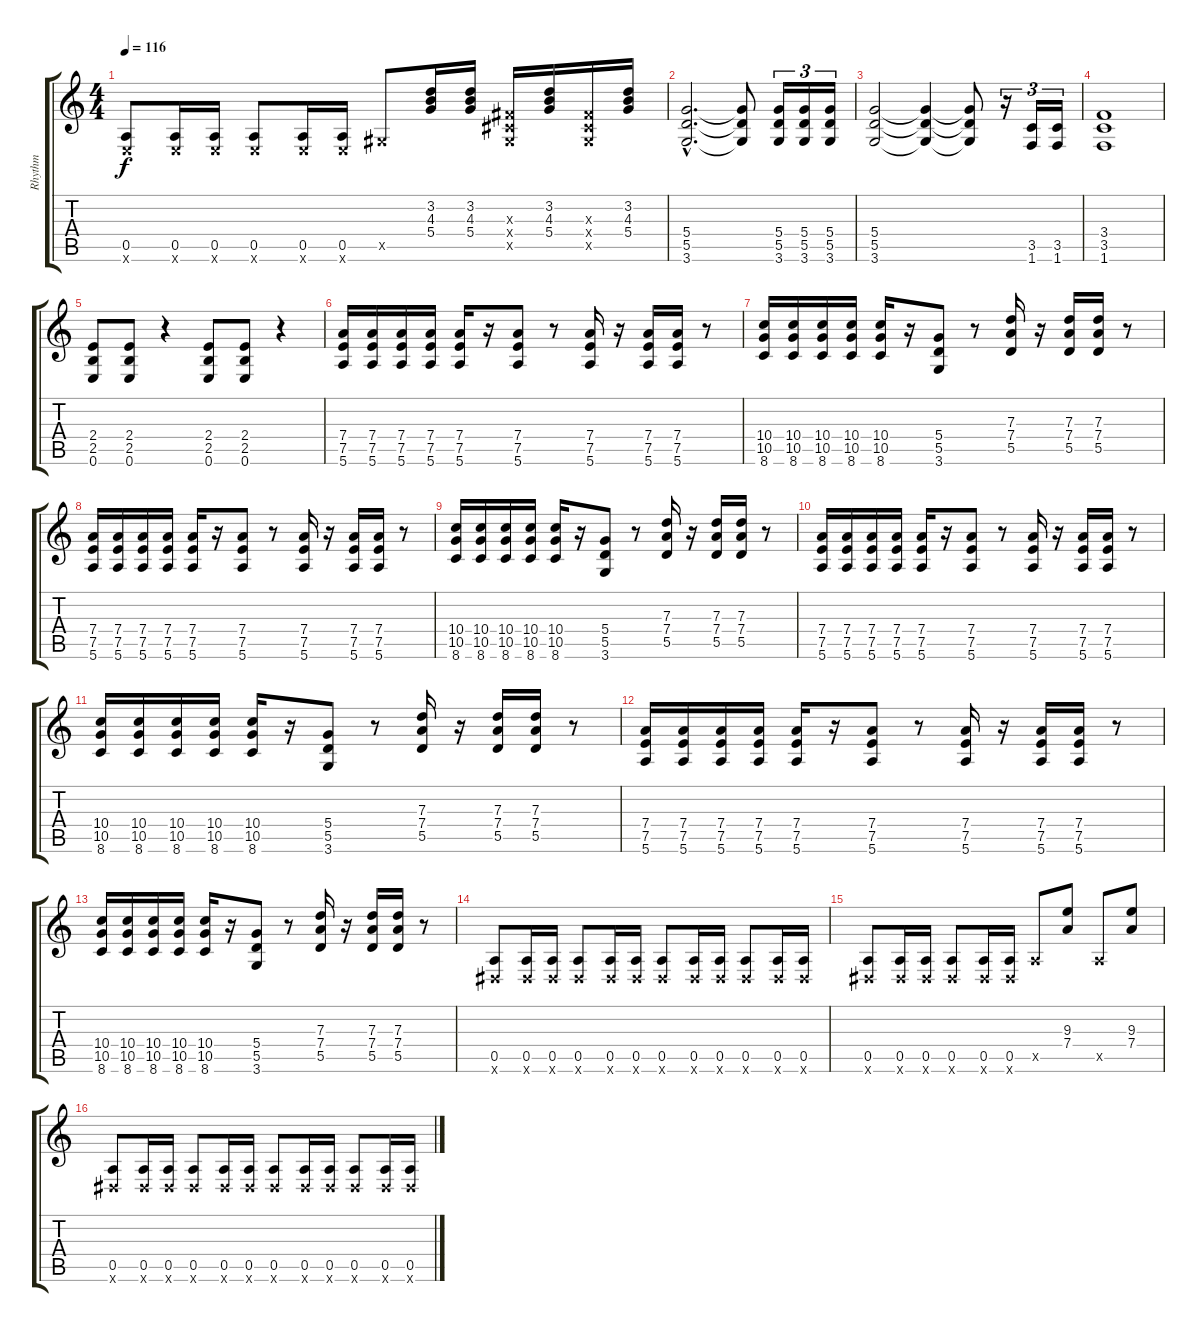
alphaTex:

\track ("Rhythm" "Rhythm") {instrument overdrivenguitar}
\staff {score tabs}
\tuning (E4 B3 G3 D3 A2 E2) {hide}
\ts (4 4)
\tempo 116
\clef g2
\ks c
(0.5 0.6{x}).8{dy f} (0.5 0.6{x}).16 (0.5 0.6{x}).16 (0.5 0.6{x}).8 (0.5 0.6{x}).16 (0.5 0.6{x}).16 -1.5{x}.8 (3.2 4.3 5.4).16 (3.2 4.3 5.4).16 (-1.3{x} -1.4{x} -1.5{x}).16 (3.2 4.3 5.4).16 (-1.3{x} -1.4{x} -1.5{x}).16 (3.2 4.3 5.4).16 |
(5.4{hac} 5.5{hac} 3.6{hac}).2{d} (5.4{t} 5.5{t} 3.6{t}).8 (5.4 5.5 3.6).16{tu (3 2)} (5.4 5.5 3.6).16{tu (3 2)} (5.4 5.5 3.6).16{tu (3 2)} |
(5.4 5.5 3.6).2 (5.4{t} 5.5{t} 3.6{t}).4 (5.4{t} 5.5{t} 3.6{t}).8 r.16{tu (3 2)} (3.5 1.6).16{tu (3 2)} (3.5 1.6).16{tu (3 2)} |
(3.4 3.5 1.6).1 |
(2.4 2.5 0.6).8 (2.4 2.5 0.6).8 r.4 (2.4 2.5 0.6).8 (2.4 2.5 0.6).8 r.4 |
(7.4 7.5 5.6).16 (7.4 7.5 5.6).16 (7.4 7.5 5.6).16 (7.4 7.5 5.6).16 (7.4 7.5 5.6).16 r.16 (7.4 7.5 5.6).8 r.8 (7.4 7.5 5.6).16 r.16 (7.4 7.5 5.6).16 (7.4 7.5 5.6).16 r.8 |
(10.4 10.5 8.6).16 (10.4 10.5 8.6).16 (10.4 10.5 8.6).16 (10.4 10.5 8.6).16 (10.4 10.5 8.6).16 r.16 (5.4 5.5 3.6).8 r.8 (7.3 7.4 5.5).16 r.16 (7.3 7.4 5.5).16 (7.3 7.4 5.5).16 r.8 |
(7.4 7.5 5.6).16 (7.4 7.5 5.6).16 (7.4 7.5 5.6).16 (7.4 7.5 5.6).16 (7.4 7.5 5.6).16 r.16 (7.4 7.5 5.6).8 r.8 (7.4 7.5 5.6).16 r.16 (7.4 7.5 5.6).16 (7.4 7.5 5.6).16 r.8 |
(10.4 10.5 8.6).16 (10.4 10.5 8.6).16 (10.4 10.5 8.6).16 (10.4 10.5 8.6).16 (10.4 10.5 8.6).16 r.16 (5.4 5.5 3.6).8 r.8 (7.3 7.4 5.5).16 r.16 (7.3 7.4 5.5).16 (7.3 7.4 5.5).16 r.8 |
(7.4 7.5 5.6).16 (7.4 7.5 5.6).16 (7.4 7.5 5.6).16 (7.4 7.5 5.6).16 (7.4 7.5 5.6).16 r.16 (7.4 7.5 5.6).8 r.8 (7.4 7.5 5.6).16 r.16 (7.4 7.5 5.6).16 (7.4 7.5 5.6).16 r.8 |
(10.4 10.5 8.6).16 (10.4 10.5 8.6).16 (10.4 10.5 8.6).16 (10.4 10.5 8.6).16 (10.4 10.5 8.6).16 r.16 (5.4 5.5 3.6).8 r.8 (7.3 7.4 5.5).16 r.16 (7.3 7.4 5.5).16 (7.3 7.4 5.5).16 r.8 |
(7.4 7.5 5.6).16 (7.4 7.5 5.6).16 (7.4 7.5 5.6).16 (7.4 7.5 5.6).16 (7.4 7.5 5.6).16 r.16 (7.4 7.5 5.6).8 r.8 (7.4 7.5 5.6).16 r.16 (7.4 7.5 5.6).16 (7.4 7.5 5.6).16 r.8 |
(10.4 10.5 8.6).16 (10.4 10.5 8.6).16 (10.4 10.5 8.6).16 (10.4 10.5 8.6).16 (10.4 10.5 8.6).16 r.16 (5.4 5.5 3.6).8 r.8 (7.3 7.4 5.5).16 r.16 (7.3 7.4 5.5).16 (7.3 7.4 5.5).16 r.8 |
(0.5 -1.6{x}).8 (0.5 -1.6{x}).16 (0.5 -1.6{x}).16 (0.5 -1.6{x}).8 (0.5 -1.6{x}).16 (0.5 -1.6{x}).16 (0.5 -1.6{x}).8 (0.5 -1.6{x}).16 (0.5 -1.6{x}).16 (0.5 -1.6{x}).8 (0.5 -1.6{x}).16 (0.5 -1.6{x}).16 |
(0.5 -1.6{x}).8 (0.5 -1.6{x}).16 (0.5 -1.6{x}).16 (0.5 -1.6{x}).8 (0.5 -1.6{x}).16 (0.5 -1.6{x}).16 0.5{x}.8 (9.3 7.4).8 0.5{x}.8 (9.3 7.4).8 |
(0.5 -1.6{x}).8 (0.5 -1.6{x}).16 (0.5 -1.6{x}).16 (0.5 -1.6{x}).8 (0.5 -1.6{x}).16 (0.5 -1.6{x}).16 (0.5 -1.6{x}).8 (0.5 -1.6{x}).16 (0.5 -1.6{x}).16 (0.5 -1.6{x}).8 (0.5 -1.6{x}).16 (0.5 -1.6{x}).16
